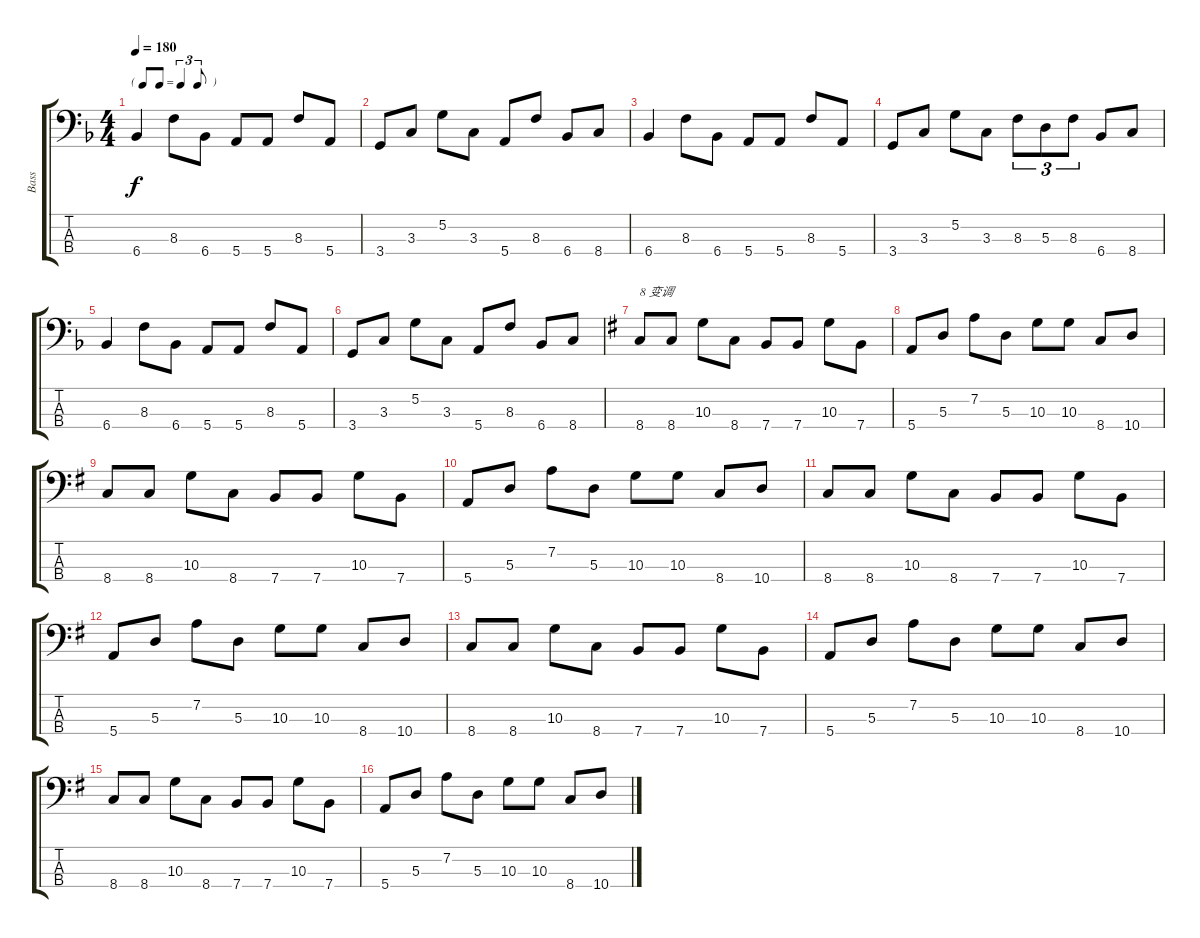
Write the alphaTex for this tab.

\track ("Bass" "Bass") {instrument electricbassfinger}
\staff {score tabs}
\tuning (G2 D2 A1 E1) {hide}
\ts (4 4)
\tf triplet8th
\tempo 180
\clef f4
\ks f
6.4.4{dy f} 8.3.8 6.4.8 5.4.8 5.4.8 8.3.8 5.4.8 |
3.4.8 3.3.8 5.2.8 3.3.8 5.4.8 8.3.8 6.4.8 8.4.8 |
6.4.4 8.3.8 6.4.8 5.4.8 5.4.8 8.3.8 5.4.8 |
3.4.8 3.3.8 5.2.8 3.3.8 8.3.8{tu (3 2)} 5.3.8{tu (3 2)} 8.3.8{tu (3 2)} 6.4.8 8.4.8 |
6.4.4 8.3.8 6.4.8 5.4.8 5.4.8 8.3.8 5.4.8 |
3.4.8 3.3.8 5.2.8 3.3.8 5.4.8 8.3.8 6.4.8 8.4.8 |
\ks g
8.4.8{txt "8 变调"} 8.4.8 10.3.8 8.4.8 7.4.8 7.4.8 10.3.8 7.4.8 |
5.4.8 5.3.8 7.2.8 5.3.8 10.3.8 10.3.8 8.4.8 10.4.8 |
8.4.8 8.4.8 10.3.8 8.4.8 7.4.8 7.4.8 10.3.8 7.4.8 |
5.4.8 5.3.8 7.2.8 5.3.8 10.3.8 10.3.8 8.4.8 10.4.8 |
8.4.8 8.4.8 10.3.8 8.4.8 7.4.8 7.4.8 10.3.8 7.4.8 |
5.4.8 5.3.8 7.2.8 5.3.8 10.3.8 10.3.8 8.4.8 10.4.8 |
8.4.8 8.4.8 10.3.8 8.4.8 7.4.8 7.4.8 10.3.8 7.4.8 |
5.4.8 5.3.8 7.2.8 5.3.8 10.3.8 10.3.8 8.4.8 10.4.8 |
8.4.8 8.4.8 10.3.8 8.4.8 7.4.8 7.4.8 10.3.8 7.4.8 |
5.4.8 5.3.8 7.2.8 5.3.8 10.3.8 10.3.8 8.4.8 10.4.8
